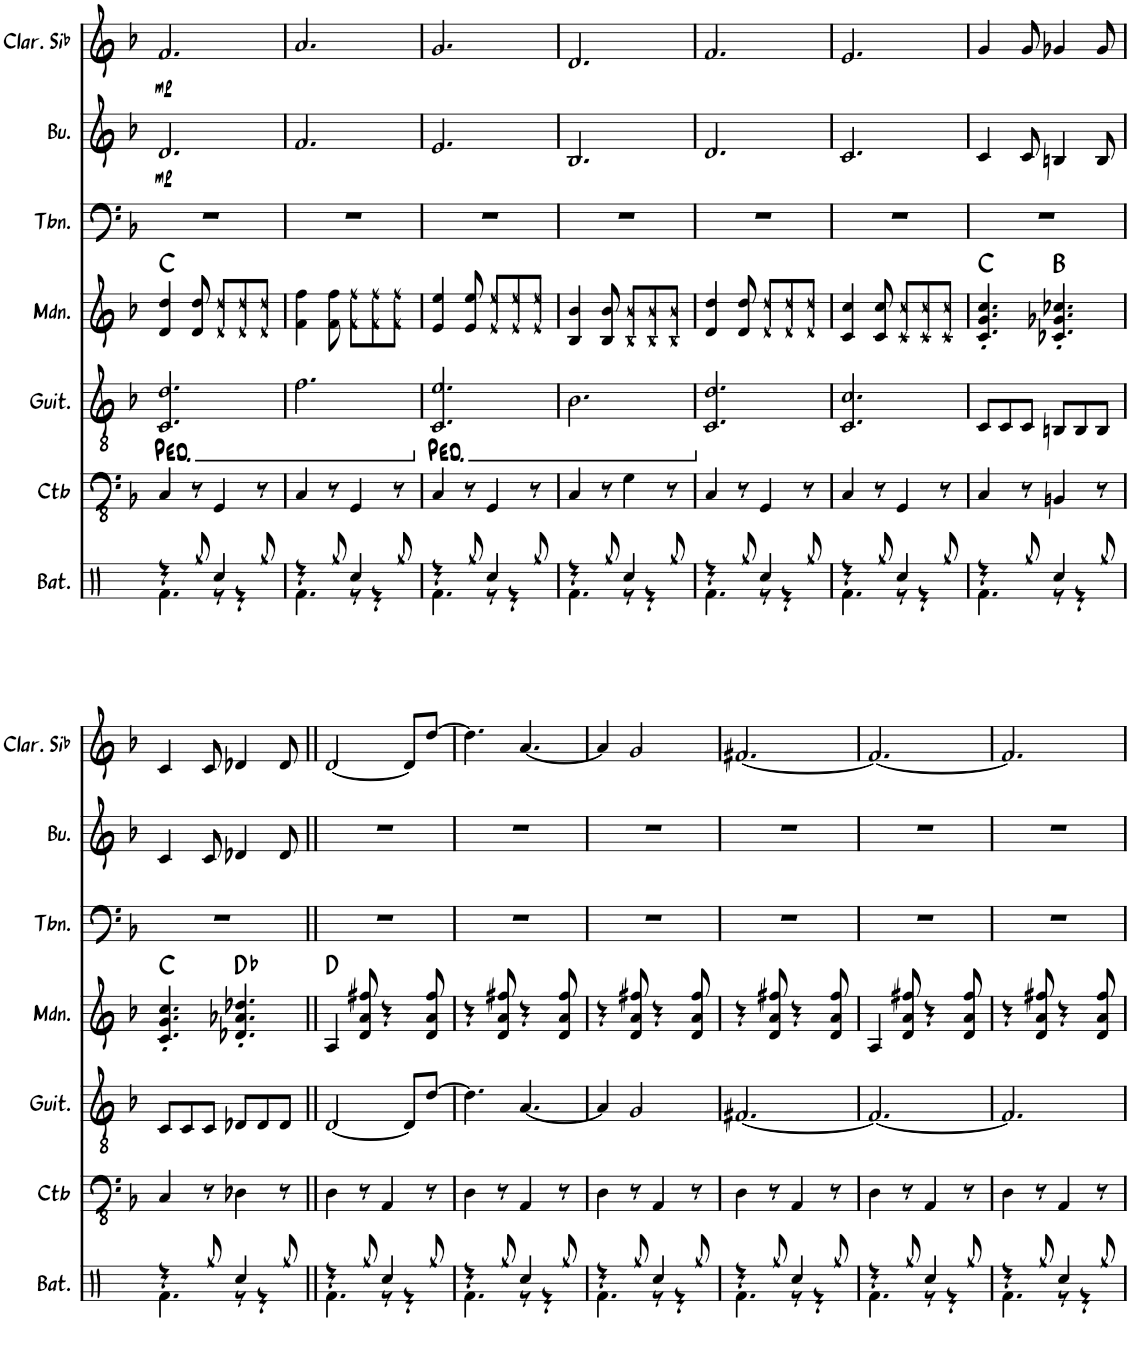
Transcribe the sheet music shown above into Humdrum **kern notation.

**kern	**kern	**kern	**kern	**harte	**kern	**kern	**dynam	**kern	**dynam
*part7	*part6	*part5	*part4	*part4	*part3	*part2	*part2	*part1	*part1
*staff7	*staff6	*staff5	*staff4	*	*staff3	*staff2	*staff2	*staff1	*staff1
*I"Batterie	*I"Contrebasse	*I"Guitare	*I"Mandoline	*	*I"Trombone	*I"Bugle	*	*I"Clarinette en Sib	*
*I'Bat.	*I'Ctb	*I'Guit.	*I'Mdn.	*	*I'Tbn.	*I'Bu.	*	*I'Clar. Sib	*
!!LO:PB:g=z
*clefX	*clefFv4	*clefGv2	*clefG2	*	*clefF4	*clefG2	*	*clefG2	*
*	*	*	*	*	*	*ITrd1c2	*	*ITrd1c2	*
*k[]	*k[b-]	*k[b-]	*k[b-]	*	*k[b-]	*k[b-]	*	*k[b-]	*
*M6/8	*M6/8	*M6/8	*M6/8	*	*M6/8	*M6/8	*	*M6/8	*
=28	=28	=28	=28	=28	=28	=28	=28	=28	=28
*^	*	*	*	*	*	*	*	*	*
*	*	*	*ped	*	*	*	*	*	*	*
!	!	!	!	!	!	!	!	!LO:DY:b	!	!LO:DY:b
4r	4.Rf\	4CC/	2.C/ 2.d/	4d/ 4dd/	C:maj	2.r	2.d/	mp	2.f/	mp
8Rgg/	.	8r	.	8d/ 8dd/	.	.	.	.	.	.
4Rcc/	8r	4GGG/	.	8d/ 8dd/L	.	.	.	.	.	.
.	4r	.	.	8d/ 8dd/	.	.	.	.	.	.
8Rgg/	.	8r	.	8d/ 8dd/J	.	.	.	.	.	.
=29	=29	=29	=29	=29	=29	=29	=29	=29	=29	=29
4r	4.Rf\	4CC/	2.f\	4f\ 4ff\	.	2.r	2.f/	.	2.a/	.
8Rgg/	.	8r	.	8f\ 8ff\	.	.	.	.	.	.
4Rcc/	8r	4GGG/	.	8f\ 8ff\L	.	.	.	.	.	.
.	4r	.	.	8f\ 8ff\	.	.	.	.	.	.
8Rgg/	.	8r	.	8f\ 8ff\J	.	.	.	.	.	.
=30	=30	=30	=30	=30	=30	=30	=30	=30	=30	=30
*	*	*	*Xped	*	*	*	*	*	*	*
*	*	*	*ped	*	*	*	*	*	*	*
4r	4.Rf\	4CC/	2.C/ 2.e/	4e/ 4ee/	.	2.r	2.e/	.	2.g/	.
8Rgg/	.	8r	.	8e/ 8ee/	.	.	.	.	.	.
4Rcc/	8r	4GGG/	.	8e/ 8ee/L	.	.	.	.	.	.
.	4r	.	.	8e/ 8ee/	.	.	.	.	.	.
8Rgg/	.	8r	.	8e/ 8ee/J	.	.	.	.	.	.
=31	=31	=31	=31	=31	=31	=31	=31	=31	=31	=31
4r	4.Rf\	4CC/	2.B-\	4B-/ 4b-/	.	2.r	2.B-/	.	2.d/	.
8Rgg/	.	8r	.	8B-/ 8b-/	.	.	.	.	.	.
4Rcc/	8r	4GG\	.	8B-/ 8b-/L	.	.	.	.	.	.
.	4r	.	.	8B-/ 8b-/	.	.	.	.	.	.
8Rgg/	.	8r	.	8B-/ 8b-/J	.	.	.	.	.	.
=32	=32	=32	=32	=32	=32	=32	=32	=32	=32	=32
*	*	*	*Xped	*	*	*	*	*	*	*
4r	4.Rf\	4CC/	2.C/ 2.d/	4d/ 4dd/	.	2.r	2.d/	.	2.f/	.
8Rgg/	.	8r	.	8d/ 8dd/	.	.	.	.	.	.
4Rcc/	8r	4GGG/	.	8d/ 8dd/L	.	.	.	.	.	.
.	4r	.	.	8d/ 8dd/	.	.	.	.	.	.
8Rgg/	.	8r	.	8d/ 8dd/J	.	.	.	.	.	.
=33	=33	=33	=33	=33	=33	=33	=33	=33	=33	=33
4r	4.Rf\	4CC/	2.C/ 2.c/	4c/ 4cc/	.	2.r	2.c/	.	2.e/	.
8Rgg/	.	8r	.	8c/ 8cc/	.	.	.	.	.	.
4Rcc/	8r	4GGG/	.	8c/ 8cc/L	.	.	.	.	.	.
.	4r	.	.	8c/ 8cc/	.	.	.	.	.	.
8Rgg/	.	8r	.	8c/ 8cc/J	.	.	.	.	.	.
=34	=34	=34	=34	=34	=34	=34	=34	=34	=34	=34
4r	4.Rf\	4CC/	8C/L	4.c/' 4.g/' 4.cc/'	C:maj	2.r	4c/	.	4g/	.
.	.	.	8C/	.	.	.	.	.	.	.
8Rgg/	.	8r	8C/J	.	.	.	8c/	.	8g/	.
4Rcc/	8r	4BBBn/	8BBn/L	4.c-X/' 4.g-X/' 4.cc-X/'	B:maj	.	4Bn/	.	4g-X/	.
.	4r	.	8BB/	.	.	.	.	.	.	.
8Rgg/	.	8r	8BB/J	.	.	.	8B/	.	8g-/	.
!!LO:LB:g=z
=35	=35	=35	=35	=35	=35	=35	=35	=35	=35	=35
4r	4.Rf\	4CC/	8C/L	4.c/' 4.g/' 4.cc/'	C:maj	2.r	4c/	.	4c/	.
.	.	.	8C/	.	.	.	.	.	.	.
8Rgg/	.	8r	8C/J	.	.	.	8c/	.	8c/	.
4Rcc/	8r	4DD-X\	8D-X/L	4.d-X/' 4.a-X/' 4.dd-X/'	Db:maj	.	4d-X/	.	4d-X/	.
.	4r	.	8D-/	.	.	.	.	.	.	.
8Rgg/	.	8r	8D-/J	.	.	.	8d-/	.	8d-/	.
=36||	=36||	=36||	=36||	=36||	=36||	=36||	=36||	=36||	=36||	=36||
4r	4.Rf\	4DD\	[2D/	4A/	D:maj	2.r	2.r	.	[2d/	.
8Rgg/	.	8r	.	8d/ 8a/ 8ff#X/	.	.	.	.	.	.
4Rcc/	8r	4AAA/	.	4r	.	.	.	.	.	.
.	4r	.	8D/L]	.	.	.	.	.	8d/L]	.
8Rgg/	.	8r	[8d/J	8d/ 8a/ 8ff#/	.	.	.	.	[8dd/J	.
=37	=37	=37	=37	=37	=37	=37	=37	=37	=37	=37
4r	4.Rf\	4DD\	4.d\]	4r	.	2.r	2.r	.	4.dd\]	.
8Rgg/	.	8r	.	8d/ 8a/ 8ff#X/	.	.	.	.	.	.
4Rcc/	8r	4AAA/	[4.A/	4r	.	.	.	.	[4.a/	.
.	4r	.	.	.	.	.	.	.	.	.
8Rgg/	.	8r	.	8d/ 8a/ 8ff#/	.	.	.	.	.	.
=38	=38	=38	=38	=38	=38	=38	=38	=38	=38	=38
4r	4.Rf\	4DD\	4A/]	4r	.	2.r	2.r	.	4a/]	.
8Rgg/	.	8r	2G/	8d/ 8a/ 8ff#X/	.	.	.	.	2g/	.
4Rcc/	8r	4AAA/	.	4r	.	.	.	.	.	.
.	4r	.	.	.	.	.	.	.	.	.
8Rgg/	.	8r	.	8d/ 8a/ 8ff#/	.	.	.	.	.	.
=39	=39	=39	=39	=39	=39	=39	=39	=39	=39	=39
4r	4.Rf\	4DD\	[2.F#X/	4r	.	2.r	2.r	.	[2.f#X/	.
8Rgg/	.	8r	.	8d/ 8a/ 8ff#X/	.	.	.	.	.	.
4Rcc/	8r	4AAA/	.	4r	.	.	.	.	.	.
.	4r	.	.	.	.	.	.	.	.	.
8Rgg/	.	8r	.	8d/ 8a/ 8ff#/	.	.	.	.	.	.
=40	=40	=40	=40	=40	=40	=40	=40	=40	=40	=40
4r	4.Rf\	4DD\	2.F#/_	4A/	.	2.r	2.r	.	2.f#/_	.
8Rgg/	.	8r	.	8d/ 8a/ 8ff#X/	.	.	.	.	.	.
4Rcc/	8r	4AAA/	.	4r	.	.	.	.	.	.
.	4r	.	.	.	.	.	.	.	.	.
8Rgg/	.	8r	.	8d/ 8a/ 8ff#/	.	.	.	.	.	.
=41	=41	=41	=41	=41	=41	=41	=41	=41	=41	=41
4r	4.Rf\	4DD\	2.F#/]	4r	.	2.r	2.r	.	2.f#/]	.
8Rgg/	.	8r	.	8d/ 8a/ 8ff#X/	.	.	.	.	.	.
4Rcc/	8r	4AAA/	.	4r	.	.	.	.	.	.
.	4r	.	.	.	.	.	.	.	.	.
8Rgg/	.	8r	.	8d/ 8a/ 8ff#/	.	.	.	.	.	.
*v	*v	*	*	*	*	*	*	*	*	*
=	=	=	=	=	=	=	=	=	=
*-	*-	*-	*-	*-	*-	*-	*-	*-	*-
